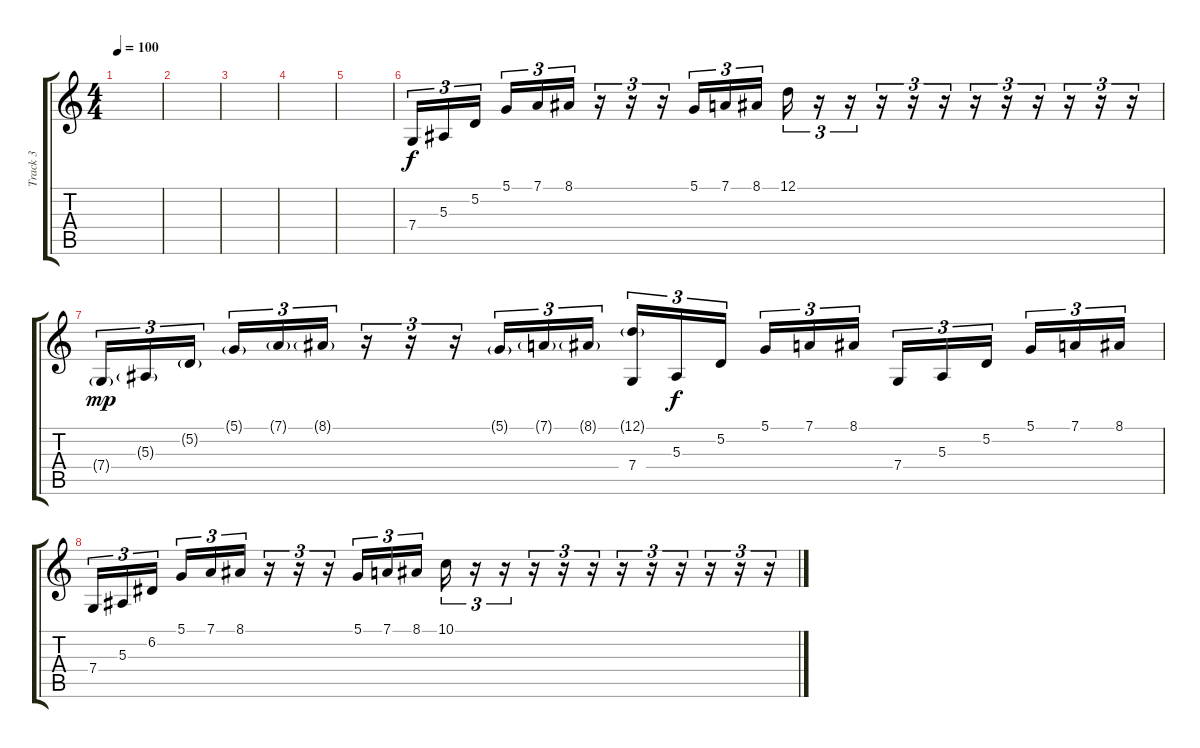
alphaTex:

\track ("Track 3" "Track 3") {instrument vibraphone}
\staff {score tabs}
\tuning (D4 A3 F3 C3 G2 D2) {hide}
\ts (4 4)
\tempo 100
\clef g2
\ks c
|
|
|
|
|
7.4.16{tu (3 2)} 5.3.16{tu (3 2)} 5.2.16{tu (3 2) beam splitsecondary} 5.1.16{tu (3 2)} 7.1.16{tu (3 2)} 8.1.16{tu (3 2)} r.16{tu (3 2)} r.16{tu (3 2)} r.16{tu (3 2)} 5.1.16{tu (3 2)} 7.1.16{tu (3 2)} 8.1.16{tu (3 2)} 12.1.16{tu (3 2)} r.16{tu (3 2)} r.16{tu (3 2)} r.16{tu (3 2)} r.16{tu (3 2)} r.16{tu (3 2)} r.16{tu (3 2)} r.16{tu (3 2)} r.16{tu (3 2)} r.16{tu (3 2)} r.16{tu (3 2)} r.16{tu (3 2)} |
7.4{g}.16{tu (3 2) dy mp} 5.3{g}.16{tu (3 2)} 5.2{g}.16{tu (3 2) beam splitsecondary} 5.1{g}.16{tu (3 2)} 7.1{g}.16{tu (3 2)} 8.1{g}.16{tu (3 2)} r.16{tu (3 2)} r.16{tu (3 2)} r.16{tu (3 2)} 5.1{g}.16{tu (3 2)} 7.1{g}.16{tu (3 2)} 8.1{g}.16{tu (3 2)} (12.1{g} 7.4).16{tu (3 2)} 5.3.16{tu (3 2) dy f} 5.2.16{tu (3 2) beam splitsecondary} 5.1.16{tu (3 2)} 7.1.16{tu (3 2)} 8.1.16{tu (3 2)} 7.4.16{tu (3 2)} 5.3.16{tu (3 2)} 5.2.16{tu (3 2) beam splitsecondary} 5.1.16{tu (3 2)} 7.1.16{tu (3 2)} 8.1.16{tu (3 2)} |
7.4.16{tu (3 2)} 5.3.16{tu (3 2)} 6.2.16{tu (3 2) beam splitsecondary} 5.1.16{tu (3 2)} 7.1.16{tu (3 2)} 8.1.16{tu (3 2)} r.16{tu (3 2)} r.16{tu (3 2)} r.16{tu (3 2)} 5.1.16{tu (3 2)} 7.1.16{tu (3 2)} 8.1.16{tu (3 2)} 10.1.16{tu (3 2)} r.16{tu (3 2)} r.16{tu (3 2)} r.16{tu (3 2)} r.16{tu (3 2)} r.16{tu (3 2)} r.16{tu (3 2)} r.16{tu (3 2)} r.16{tu (3 2)} r.16{tu (3 2)} r.16{tu (3 2)} r.16{tu (3 2)}
